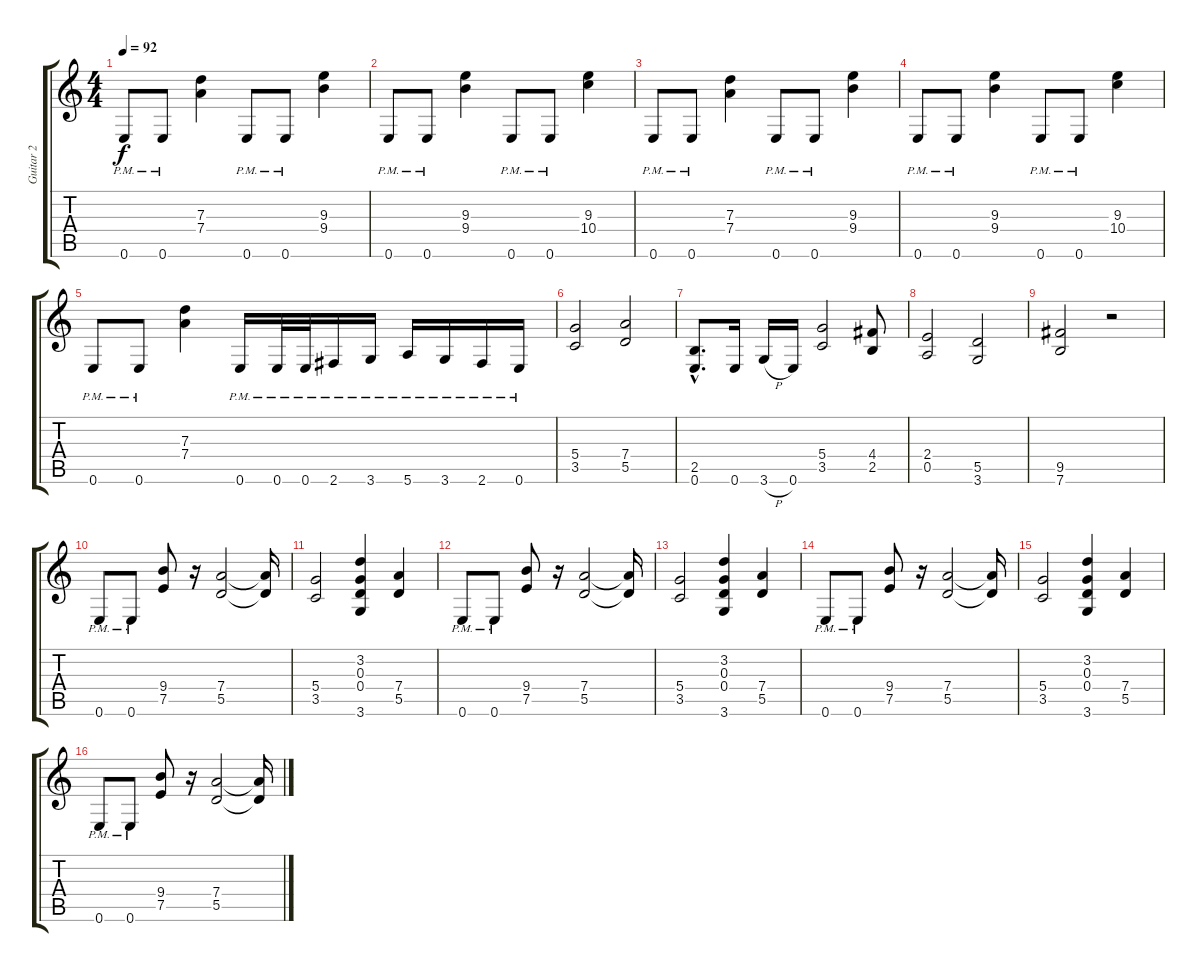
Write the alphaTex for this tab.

\track ("Guitar 2" "Guitar 2") {instrument overdrivenguitar}
\staff {score tabs}
\tuning (E4 B3 G3 D3 A2 E2) {hide}
\ts (4 4)
\tempo 92
\clef g2
\ks c
0.6{pm}.8{dy f} 0.6{pm}.8 (7.3 7.4).4 0.6{pm}.8 0.6{pm}.8 (9.3 9.4).4 |
0.6{pm}.8 0.6{pm}.8 (9.3 9.4).4 0.6{pm}.8 0.6{pm}.8 (9.3 10.4).4 |
0.6{pm}.8 0.6{pm}.8 (7.3 7.4).4 0.6{pm}.8 0.6{pm}.8 (9.3 9.4).4 |
0.6{pm}.8 0.6{pm}.8 (9.3 9.4).4 0.6{pm}.8 0.6{pm}.8 (9.3 10.4).4 |
0.6{pm}.8 0.6{pm}.8 (7.3 7.4).4 0.6{pm}.16 0.6{pm}.32 0.6{pm}.32 2.6{pm}.16 3.6{pm}.16 5.6{pm}.16 3.6{pm}.16 2.6{pm}.16 0.6{pm}.16 |
(5.4 3.5).2 (7.4 5.5).2 |
(2.5{hac} 0.6{hac}).8{d} 0.6.16 3.6{h}.16 0.6.16 (5.4 3.5).2 (4.4 2.5).8 |
(2.4 0.5).2 (5.5 3.6).2 |
(9.5 7.6).2 r.2 |
0.6{pm}.8 0.6{pm}.8 (9.4 7.5).8 r.16 (7.4 5.5).2 (7.4{t} 5.5{t}).16 |
(5.4 3.5).2 (3.2 0.3 0.4 3.6).4 (7.4 5.5).4 |
0.6{pm}.8 0.6{pm}.8 (9.4 7.5).8 r.16 (7.4 5.5).2 (7.4{t} 5.5{t}).16 |
(5.4 3.5).2 (3.2 0.3 0.4 3.6).4 (7.4 5.5).4 |
0.6{pm}.8 0.6{pm}.8 (9.4 7.5).8 r.16 (7.4 5.5).2 (7.4{t} 5.5{t}).16 |
(5.4 3.5).2 (3.2 0.3 0.4 3.6).4 (7.4 5.5).4 |
0.6{pm}.8 0.6{pm}.8 (9.4 7.5).8 r.16 (7.4 5.5).2 (7.4{t} 5.5{t}).16
